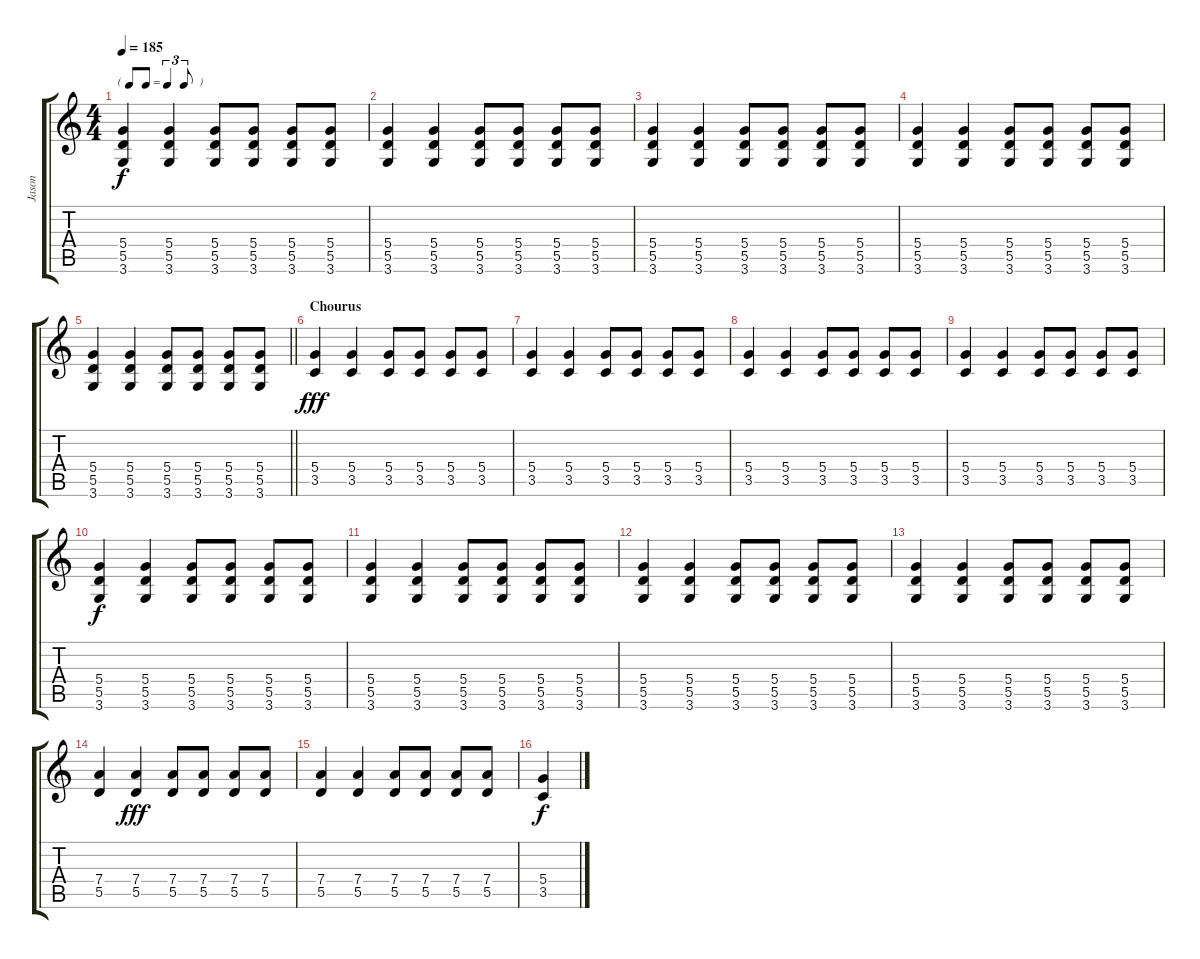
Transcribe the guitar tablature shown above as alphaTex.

\track ("Jason" "Jason") {instrument overdrivenguitar}
\staff {score tabs}
\tuning (E4 B3 G3 D3 A2 E2) {hide}
\ts (4 4)
\tf triplet8th
\tempo 185
\clef g2
\ks c
(5.4 5.5 3.6).4{dy f} (5.4 5.5 3.6).4 (5.4 5.5 3.6).8 (5.4 5.5 3.6).8 (5.4 5.5 3.6).8 (5.4 5.5 3.6).8 |
(5.4 5.5 3.6).4 (5.4 5.5 3.6).4 (5.4 5.5 3.6).8 (5.4 5.5 3.6).8 (5.4 5.5 3.6).8 (5.4 5.5 3.6).8 |
(5.4 5.5 3.6).4 (5.4 5.5 3.6).4 (5.4 5.5 3.6).8 (5.4 5.5 3.6).8 (5.4 5.5 3.6).8 (5.4 5.5 3.6).8 |
(5.4 5.5 3.6).4 (5.4 5.5 3.6).4 (5.4 5.5 3.6).8 (5.4 5.5 3.6).8 (5.4 5.5 3.6).8 (5.4 5.5 3.6).8 |
\barLineRight lightlight
(5.4 5.5 3.6).4 (5.4 5.5 3.6).4 (5.4 5.5 3.6).8 (5.4 5.5 3.6).8 (5.4 5.5 3.6).8 (5.4 5.5 3.6).8 |
\section ("" "Chourus")
(5.4 3.5).4{dy fff} (5.4 3.5).4 (5.4 3.5).8 (5.4 3.5).8 (5.4 3.5).8 (5.4 3.5).8 |
(5.4 3.5).4 (5.4 3.5).4 (5.4 3.5).8 (5.4 3.5).8 (5.4 3.5).8 (5.4 3.5).8 |
(5.4 3.5).4 (5.4 3.5).4 (5.4 3.5).8 (5.4 3.5).8 (5.4 3.5).8 (5.4 3.5).8 |
(5.4 3.5).4 (5.4 3.5).4 (5.4 3.5).8 (5.4 3.5).8 (5.4 3.5).8 (5.4 3.5).8 |
(5.4 5.5 3.6).4{dy f} (5.4 5.5 3.6).4 (5.4 5.5 3.6).8 (5.4 5.5 3.6).8 (5.4 5.5 3.6).8 (5.4 5.5 3.6).8 |
(5.4 5.5 3.6).4 (5.4 5.5 3.6).4 (5.4 5.5 3.6).8 (5.4 5.5 3.6).8 (5.4 5.5 3.6).8 (5.4 5.5 3.6).8 |
(5.4 5.5 3.6).4 (5.4 5.5 3.6).4 (5.4 5.5 3.6).8 (5.4 5.5 3.6).8 (5.4 5.5 3.6).8 (5.4 5.5 3.6).8 |
(5.4 5.5 3.6).4 (5.4 5.5 3.6).4 (5.4 5.5 3.6).8 (5.4 5.5 3.6).8 (5.4 5.5 3.6).8 (5.4 5.5 3.6).8 |
(7.4 5.5).4 (7.4 5.5).4{dy fff} (7.4 5.5).8 (7.4 5.5).8 (7.4 5.5).8 (7.4 5.5).8 |
(7.4 5.5).4 (7.4 5.5).4 (7.4 5.5).8 (7.4 5.5).8 (7.4 5.5).8 (7.4 5.5).8 |
(5.4 3.5).4{dy f}
